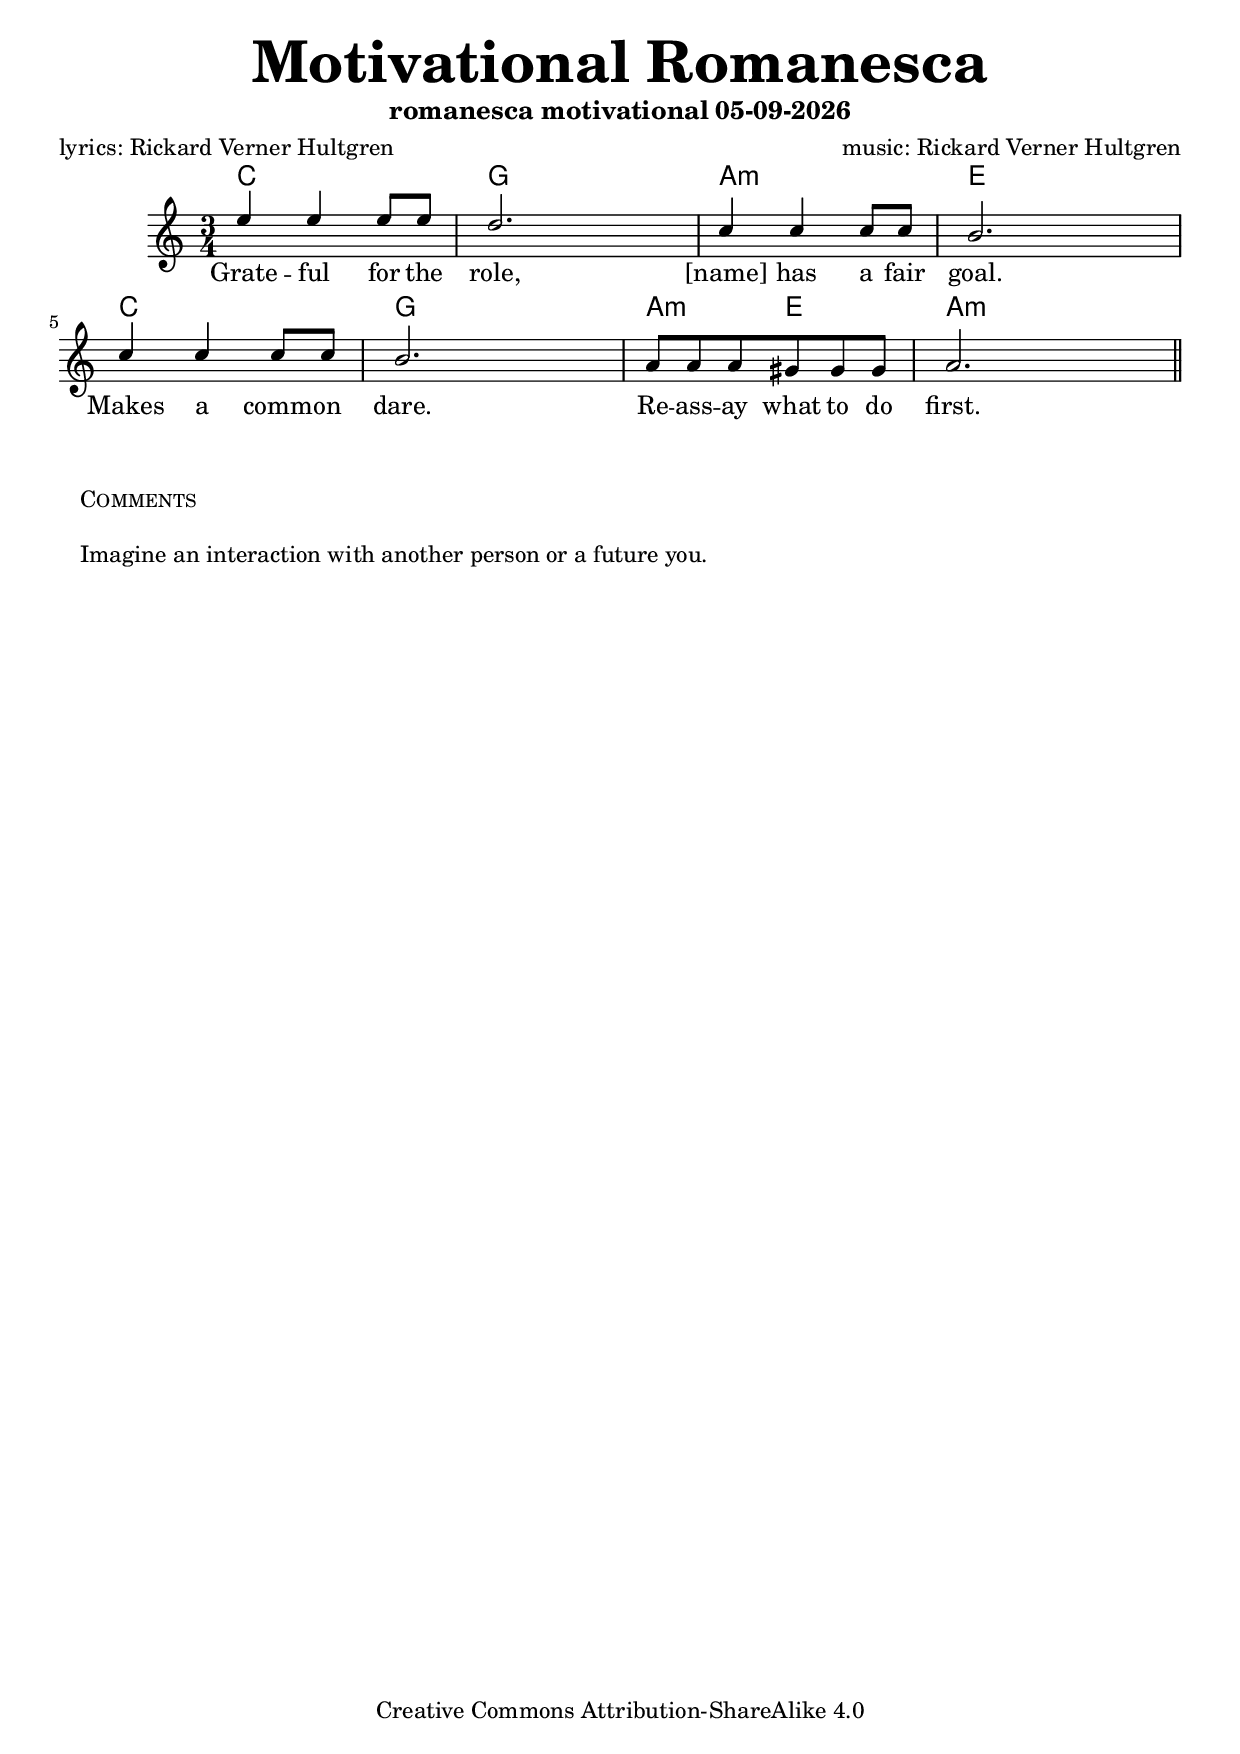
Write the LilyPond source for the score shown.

%%
%%Copyright 2018 Rickard Verner Hultgren
%%Redistribution and use in source and binary forms, with or without modification, are permitted provided that the following conditions are met:
%%1. Redistributions of source code must retain the above copyright notice, this list of conditions and the following disclaimer.
%%2. Redistributions in binary form must reproduce the above copyright notice, this list of conditions and the following disclaimer in the documentation and/or other materials provided with the distribution.
%%THIS SOFTWARE IS PROVIDED BY THE COPYRIGHT HOLDERS AND CONTRIBUTORS "AS IS" AND ANY EXPRESS OR IMPLIED WARRANTIES, INCLUDING, BUT NOT LIMITED TO, THE IMPLIED WARRANTIES OF MERCHANTABILITY AND FITNESS FOR A PARTICULAR PURPOSE ARE DISCLAIMED. IN NO EVENT SHALL THE COPYRIGHT HOLDER OR CONTRIBUTORS BE LIABLE FOR ANY DIRECT, INDIRECT, INCIDENTAL, SPECIAL, EXEMPLARY, OR CONSEQUENTIAL DAMAGES (INCLUDING, BUT NOT LIMITED TO, PROCUREMENT OF SUBSTITUTE GOODS OR SERVICES; LOSS OF USE, DATA, OR PROFITS; OR BUSINESS INTERRUPTION) HOWEVER CAUSED AND ON ANY THEORY OF LIABILITY, WHETHER IN CONTRACT, STRICT LIABILITY, OR TORT (INCLUDING NEGLIGENCE OR OTHERWISE) ARISING IN ANY WAY OUT OF THE USE OF THIS SOFTWARE, EVEN IF ADVISED OF THE POSSIBILITY OF SUCH DAMAGE.


\version "2.18.2"
 
%%\include "svenska.ly"
%%\include "english.ly"

swing = \mark \markup { 
  \line \general-align #Y #DOWN { 
  \score { \new Staff \with {
    fontSize = #-2
    \override StaffSymbol #'line-count = #0 
    \override VerticalAxisGroup #'Y-extent = #'(0 . 0)
  }
  \relative { 
    \stemUp 
    \override Score.SpacingSpanner 
      #'common-shortest-duration = #(ly:make-moment 3 16)
    \override Beam #'positions = #'(2.5 . 2.5)
  }}
  
  }
}

date = #(strftime "%d-%m-%Y" (localtime (current-time)))

italic = {
  \override Lyrics.LyricText.font-shape = #'italic
  
}

bold = {

  \override Lyrics.LyricText.font-series = #'bold
}

normal = {
  \revert Lyrics.LyricText.font-shape
  \revert Lyrics.LyricText.font-series
}


\header {
  title = \markup {  \fontsize #4"Motivational Romanesca"}
  subtitle = \markup {  "romanesca motivational" \date }
  poet = "lyrics: Rickard Verner Hultgren"
  composer = "music: Rickard Verner Hultgren"
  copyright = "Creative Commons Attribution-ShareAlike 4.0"
}

keyTime = { \key c \major \time 3/4 }
ManualOneVoiceOneMusic = \relative c' {

      
      
  		e'4 e4 e8 e 
                d2.
		c4 c4 c8 c
		b2. 
		c4 c4 c8 c8
		b2.
		a8 a a gis gis gis
                a2.

        	
		
}


ManualTwoTwoMusic = \relative c {
 <b d f g>1 <c d f a >1  <c e g>1 <b d f g>1 <c e g>1 <c e g>1 <c e g>1 <c e g>1 <c d f a>1 <c d f a>1 <c e g>1 <c e g>1 \bar ":|"
}



\layout {
  \context {
    \Score
    proportionalNotationDuration = #(ly:make-moment 1 4)
    
  }
}

\score {
  <<  % PianoStaff and Pedal Staff must be simultaneous
    \new PianoStaff <<
      \chords { c2. g2. a2.:m e2. c2. g2. a4.:m e4. a2.:m}
      \new Staff = "ManualOne" <<
\textLengthOn
s1*6^\markup {  }
\keyTime  % set key and time signature
        \clef "treble"
        \new Voice {
          \swing
          \voiceOne
         
          \ManualOneVoiceOneMusic
          \bar "||"
        }
        \addlyrics {
        Grate -- ful for the role, [name] has a fair goal. Makes a comm -- on dare. Re -- ass -- ay what to do first.
        [Name]'s role is to ---. The fair goal is to ---. Cre -- ate a win win game. Re -- ass -- ay what to do first.
        } 
      >>  % end ManualOne Staff context
      %%\new Staff = "ManualTwo" \with {

      
      %%} <<
      %%  \keyTime
      %%  \clef "bass"
      %%  \new Voice {
      %%    \ManualTwoTwoMusic
      %%   \bar "||"
      %%  }
       
      %%>>   % end ManualTwo Staff context
      
    >>
>>    
\layout {}
\midi {\tempo 4 = 120}
}
    




#(define-markup-list-command (paragraph layout props args) (markup-list?)
  (interpret-markup-list layout props
   (make-justified-lines-markup-list (cons (make-hspace-markup 2) args))))

\markuplist {
    \vspace #2
    \paragraph { \smallCaps{Comments}}
    \vspace #.75
    \paragraph {Imagine an interaction with another person or a future you.}
  }

